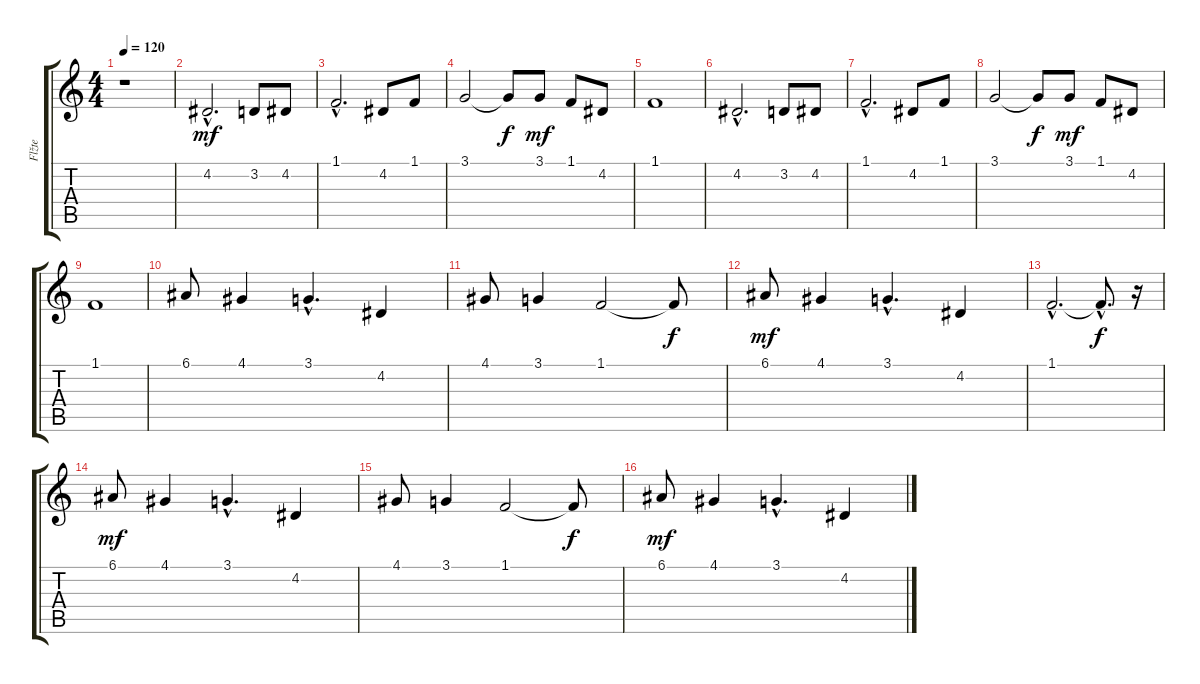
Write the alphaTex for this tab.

\track ("Flžte" "Flžte") {instrument flute}
\staff {score tabs}
\tuning (E4 B3 G3 D3 A2 E2) {hide}
\ts (4 4)
\tempo 120
\clef g2
\ks c
r.1{dy f} |
4.2{hac}.2{d dy mf} 3.2.8 4.2.8 |
1.1{hac}.2{d} 4.2.8 1.1.8 |
3.1.2 3.1{t}.8{dy f} 3.1.8{dy mf} 1.1.8 4.2.8 |
1.1.1 |
4.2{hac}.2{d} 3.2.8 4.2.8 |
1.1{hac}.2{d} 4.2.8 1.1.8 |
3.1.2 3.1{t}.8{dy f} 3.1.8{dy mf} 1.1.8 4.2.8 |
1.1.1 |
6.1.8 4.1.4 3.1{hac}.4{d} 4.2.4 |
4.1.8 3.1.4 1.1.2 1.1{t}.8{dy f} |
6.1.8{dy mf} 4.1.4 3.1{hac}.4{d} 4.2.4 |
1.1{hac}.2{d} 1.1{hac t}.8{d dy f} r.16 |
6.1.8{dy mf} 4.1.4 3.1{hac}.4{d} 4.2.4 |
4.1.8 3.1.4 1.1.2 1.1{t}.8{dy f} |
6.1.8{dy mf} 4.1.4 3.1{hac}.4{d} 4.2.4
